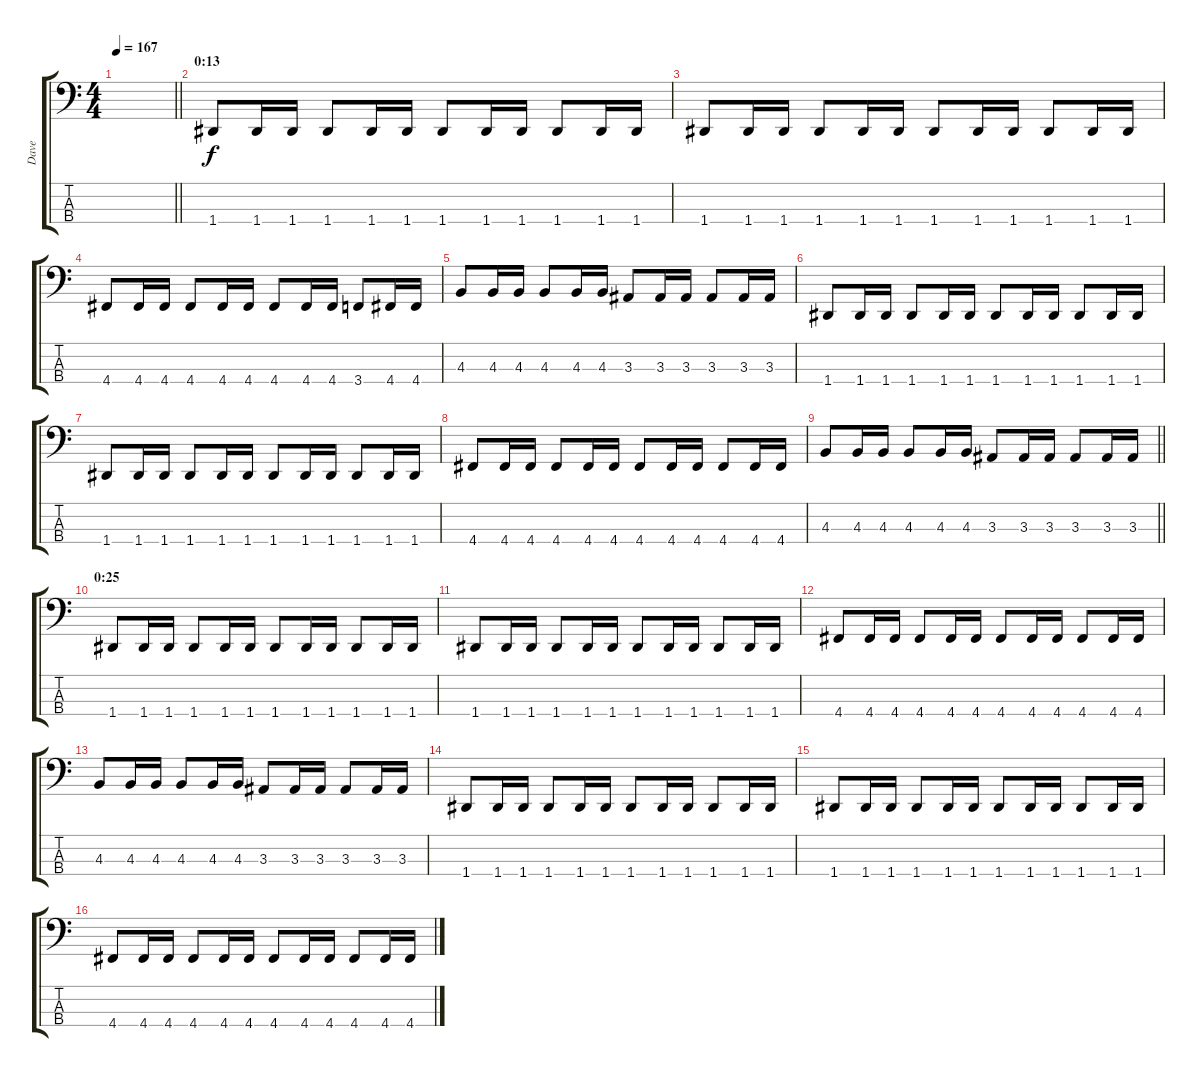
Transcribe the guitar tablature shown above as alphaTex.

\track ("Dave" "Dave") {instrument electricbasspick}
\staff {score tabs}
\tuning (F2 C2 G1 D1) {hide}
\ts (4 4)
\tempo 167
\clef f4
\barLineRight lightlight
\ks c
|
\section ("" "0:13")
1.4.8 1.4.16 1.4.16 1.4.8 1.4.16 1.4.16 1.4.8 1.4.16 1.4.16 1.4.8 1.4.16 1.4.16 |
1.4.8 1.4.16 1.4.16 1.4.8 1.4.16 1.4.16 1.4.8 1.4.16 1.4.16 1.4.8 1.4.16 1.4.16 |
4.4.8 4.4.16 4.4.16 4.4.8 4.4.16 4.4.16 4.4.8 4.4.16 4.4.16 3.4.8 4.4.16 4.4.16 |
4.3.8 4.3.16 4.3.16 4.3.8 4.3.16 4.3.16 3.3.8 3.3.16 3.3.16 3.3.8 3.3.16 3.3.16 |
1.4.8 1.4.16 1.4.16 1.4.8 1.4.16 1.4.16 1.4.8 1.4.16 1.4.16 1.4.8 1.4.16 1.4.16 |
1.4.8 1.4.16 1.4.16 1.4.8 1.4.16 1.4.16 1.4.8 1.4.16 1.4.16 1.4.8 1.4.16 1.4.16 |
4.4.8 4.4.16 4.4.16 4.4.8 4.4.16 4.4.16 4.4.8 4.4.16 4.4.16 4.4.8 4.4.16 4.4.16 |
\barLineRight lightlight
4.3.8 4.3.16 4.3.16 4.3.8 4.3.16 4.3.16 3.3.8 3.3.16 3.3.16 3.3.8 3.3.16 3.3.16 |
\section ("" "0:25")
1.4.8 1.4.16 1.4.16 1.4.8 1.4.16 1.4.16 1.4.8 1.4.16 1.4.16 1.4.8 1.4.16 1.4.16 |
1.4.8 1.4.16 1.4.16 1.4.8 1.4.16 1.4.16 1.4.8 1.4.16 1.4.16 1.4.8 1.4.16 1.4.16 |
4.4.8 4.4.16 4.4.16 4.4.8 4.4.16 4.4.16 4.4.8 4.4.16 4.4.16 4.4.8 4.4.16 4.4.16 |
4.3.8 4.3.16 4.3.16 4.3.8 4.3.16 4.3.16 3.3.8 3.3.16 3.3.16 3.3.8 3.3.16 3.3.16 |
1.4.8 1.4.16 1.4.16 1.4.8 1.4.16 1.4.16 1.4.8 1.4.16 1.4.16 1.4.8 1.4.16 1.4.16 |
1.4.8 1.4.16 1.4.16 1.4.8 1.4.16 1.4.16 1.4.8 1.4.16 1.4.16 1.4.8 1.4.16 1.4.16 |
4.4.8 4.4.16 4.4.16 4.4.8 4.4.16 4.4.16 4.4.8 4.4.16 4.4.16 4.4.8 4.4.16 4.4.16
